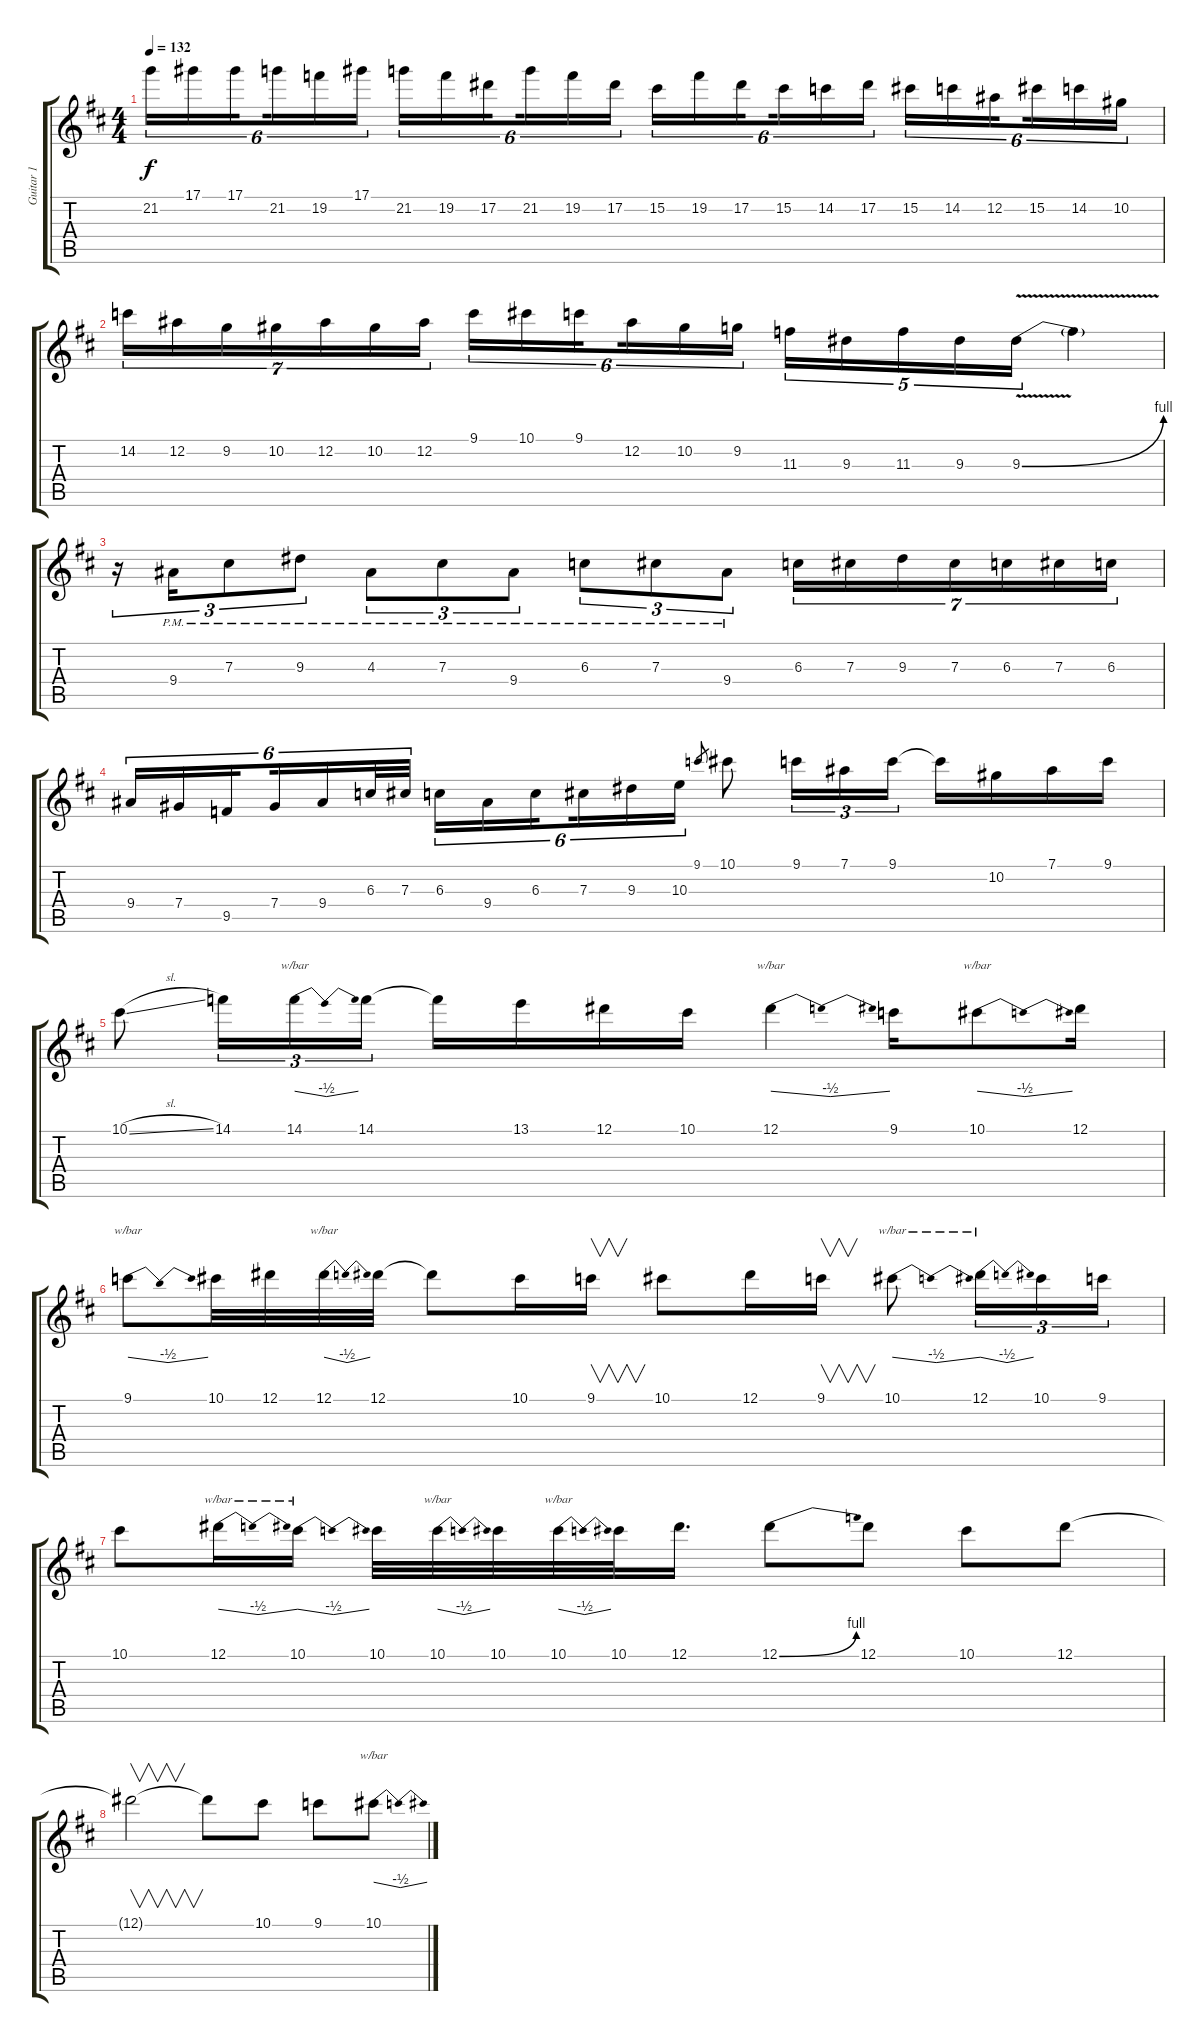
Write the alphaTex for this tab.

\track ("Guitar 1" "Guitar 1") {instrument overdrivenguitar}
\staff {score tabs}
\tuning (Eb4 Bb3 Gb3 Db3 Ab2 Eb2) {hide}
\ts (4 4)
\tempo 132
\clef g2
\ks d
21.2.16{tu (6 4) dy f} 17.1.16{tu (6 4)} 17.1.16{tu (6 4) beam splitsecondary} 21.2.16{tu (6 4)} 19.2.16{tu (6 4)} 17.1.16{tu (6 4)} 21.2.16{tu (6 4)} 19.2.16{tu (6 4)} 17.2.16{tu (6 4) beam splitsecondary} 21.2.16{tu (6 4)} 19.2.16{tu (6 4)} 17.2.16{tu (6 4)} 15.2.16{tu (6 4)} 19.2.16{tu (6 4)} 17.2.16{tu (6 4) beam splitsecondary} 15.2.16{tu (6 4)} 14.2.16{tu (6 4)} 17.2.16{tu (6 4)} 15.2.16{tu (6 4)} 14.2.16{tu (6 4)} 12.2.16{tu (6 4) beam splitsecondary} 15.2.16{tu (6 4)} 14.2.16{tu (6 4)} 10.2.16{tu (6 4)} |
14.2.16{tu (7 4)} 12.2.16{tu (7 4)} 9.2.16{tu (7 4)} 10.2.16{tu (7 4)} 12.2.16{tu (7 4)} 10.2.16{tu (7 4)} 12.2.16{tu (7 4)} 9.1.16{tu (6 4)} 10.1.16{tu (6 4)} 9.1.16{tu (6 4) beam splitsecondary} 12.2.16{tu (6 4)} 10.2.16{tu (6 4)} 9.2.16{tu (6 4)} 11.3.16{tu (5 4)} 9.3.16{tu (5 4)} 11.3.16{tu (5 4)} 9.3.16{tu (5 4)} 9.3{be (bend 0 0 60 4) v}.16{tu (5 4)} 9.3{t}.4 |
r.16{tu (3 2)} 9.4{pm}.16{tu (3 2)} 7.3{pm}.8{tu (3 2)} 9.3{pm}.8{tu (3 2)} 4.3{pm}.8{tu (3 2)} 7.3{pm}.8{tu (3 2)} 9.4{pm}.8{tu (3 2)} 6.3{pm}.8{tu (3 2)} 7.3{pm}.8{tu (3 2)} 9.4{pm}.8{tu (3 2)} 6.3.16{tu (7 4)} 7.3.16{tu (7 4)} 9.3.16{tu (7 4)} 7.3.16{tu (7 4)} 6.3.16{tu (7 4)} 7.3.16{tu (7 4)} 6.3.16{tu (7 4)} |
9.4.16{tu (6 4)} 7.4.16{tu (6 4)} 9.5.16{tu (6 4) beam splitsecondary} 7.4.16{tu (6 4)} 9.4.16{tu (6 4)} 6.3.32{tu (6 4)} 7.3.32{tu (6 4)} 6.3.16{tu (6 4)} 9.4.16{tu (6 4)} 6.3.16{tu (6 4) beam splitsecondary} 7.3.16{tu (6 4)} 9.3.16{tu (6 4)} 10.3.16{tu (6 4)} 9.1.8{gr} 10.1.8 9.1.16{tu (3 2)} 7.1.16{tu (3 2)} 9.1.16{tu (3 2)} 9.1{t}.16 10.2.16 7.1.16 9.1.16 |
10.1{sl}.8 14.1.16{tu (3 2)} 14.1.16{tu (3 2) tbe (dip default 0 0 30 -2 60 0)} 14.1.16{tu (3 2)} 14.1{t}.16 13.1.16 12.1.16 10.1.16 12.1.4{tbe (dip default 0 0 30 -2 60 0)} 9.1.16 10.1.8{tbe (dip default 0 0 30 -2 60 0)} 12.1.16 |
9.1.8{tbe (dip default 0 0 30 -2 60 0)} 10.1.32 12.1.32 12.1.32{tbe (dip default 0 0 30 -2 60 0)} 12.1.32 12.1{t}.8 10.1.16 9.1.16{v} 10.1.8 12.1.16 9.1.16{v} 10.1.8{tbe (dip default 0 0 30 -2 60 0)} 12.1.16{tu (3 2) tbe (dip default 0 0 30 -2 60 0)} 10.1.16{tu (3 2)} 9.1.16{tu (3 2)} |
10.1.8 12.1.16{tbe (dip default 0 0 30 -2 60 0)} 10.1.16{tbe (dip default 0 0 30 -2 60 0)} 10.1.32 10.1.32{tbe (dip default 0 0 30 -2 60 0)} 10.1.32 10.1.32{tbe (dip default 0 0 30 -2 60 0)} 10.1.32 12.1.16{d} 12.1{be (bend 0 0 60 4)}.8 12.1.8 10.1.8 12.1.8 |
12.1{t}.2{v} 12.1{t}.8 10.1.8 9.1.8 10.1.8{tbe (dip default 0 0 30 -2 60 0)}
